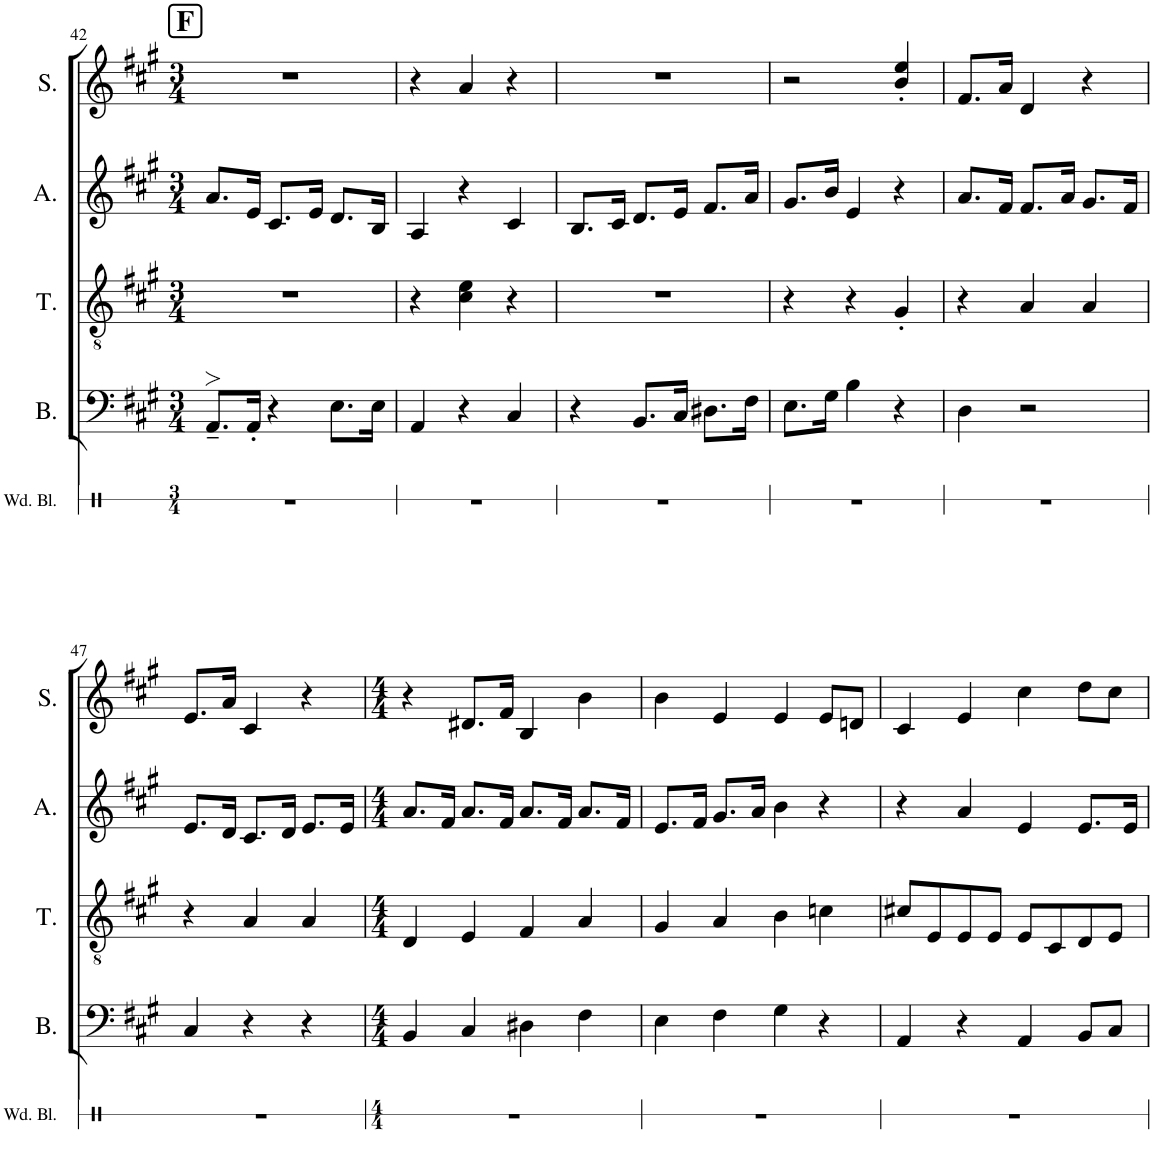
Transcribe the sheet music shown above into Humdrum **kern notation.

**kern	**kern	**kern	**kern	**kern
*part5	*part4	*part3	*part2	*part1
*staff5	*staff4	*staff3	*staff2	*staff1
*I"Wood blocks	*I"Bass	*I"Tenor	*I"Alto	*I"Soprano
*I'Wd. Bl.	*I'B.	*I'T.	*I'A.	*I'S.
!!LO:PB:g=z
*clefX	*clefF4	*clefGv2	*clefG2	*clefG2
*k[]	*k[f#c#g#]	*k[f#c#g#]	*k[f#c#g#]	*k[f#c#g#]
*M3/4	*M3/4	*M3/4	*M3/4	*M3/4
!!LO:REH:place=s1:a:B:cj:fs=14:t=F
=42	=42	=42	=42	=42
2.r	8.AA~>/L	2.r	8.a/L	2.r
.	16AA'/Jk	.	16e/Jk	.
.	4r	.	8.c#/L	.
.	.	.	16e/Jk	.
.	8.E\L	.	8.d/L	.
.	16E\Jk	.	16B/Jk	.
=43	=43	=43	=43	=43
2.r	4AA/	4r	4A/	4r
.	4r	4c#\ 4e\	4r	4a/
.	4C#/	4r	4c#/	4r
=44	=44	=44	=44	=44
2.r	4r	2.r	8.B/L	2.r
.	.	.	16c#/Jk	.
.	8.BB/L	.	8.d/L	.
.	16C#/Jk	.	16e/Jk	.
.	8.D#X\L	.	8.f#/L	.
.	16F#\Jk	.	16a/Jk	.
=45	=45	=45	=45	=45
2.r	8.E\L	4r	8.g#/L	2r
.	16G#\Jk	.	16b/Jk	.
.	4B\	4r	4e/	.
.	4r	4G#'/	4r	4b/' 4ee/'
=46	=46	=46	=46	=46
2.r	4D\	4r	8.a/L	8.f#/L
.	.	.	16f#/Jk	16a/Jk
.	2r	4A/	8.f#/L	4d/
.	.	.	16a/Jk	.
.	.	4A/	8.g#/L	4r
.	.	.	16f#/Jk	.
!!LO:LB:g=z
=47	=47	=47	=47	=47
2.r	4C#/	4r	8.e/L	8.e/L
.	.	.	16d/Jk	16a/Jk
.	4r	4A/	8.c#/L	4c#/
.	.	.	16d/Jk	.
.	4r	4A/	8.e/L	4r
.	.	.	16e/Jk	.
=48	=48	=48	=48	=48
*M4/4	*M4/4	*M4/4	*M4/4	*M4/4
1r	4BB/	4D/	8.a/L	4r
.	.	.	16f#/Jk	.
.	4C#/	4E/	8.a/L	8.d#X/L
.	.	.	16f#/Jk	16f#/Jk
.	4D#X\	4F#/	8.a/L	4B/
.	.	.	16f#/Jk	.
.	4F#\	4A/	8.a/L	4b\
.	.	.	16f#/Jk	.
=49	=49	=49	=49	=49
1r	4E\	4G#/	8.e/L	4b\
.	.	.	16f#/Jk	.
.	4F#\	4A/	8.g#/L	4e/
.	.	.	16a/Jk	.
.	4G#\	4B\	4b\	4e/
.	4r	4cn\	4r	8e/L
.	.	.	.	8dn/J
=50	=50	=50	=50	=50
1r	4AA/	8c#X/L	4r	4c#/
.	.	8E/	.	.
.	4r	8E/	4a/	4e/
.	.	8E/J	.	.
.	4AA/	8E/L	4e/	4cc#\
.	.	8C#/	.	.
.	8BB/L	8D/	8.e/L	8dd\L
.	8C#/J	8E/J	.	8cc#\J
.	.	.	16e/Jk	.
=	=	=	=	=
*-	*-	*-	*-	*-
